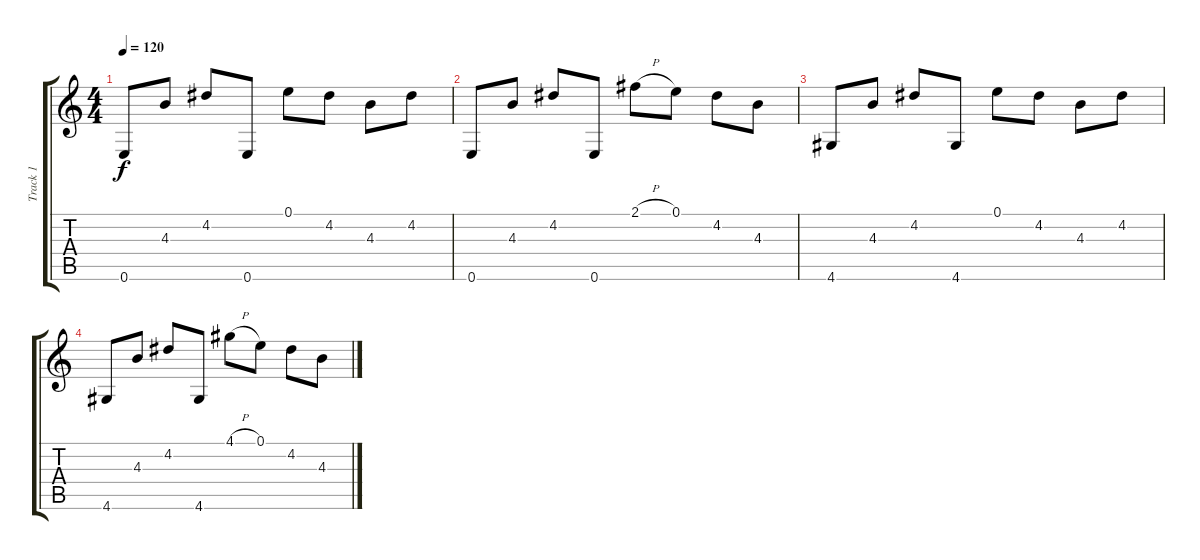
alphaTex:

\track ("Track 1" "Track 1") {instrument acousticguitarnylon}
\staff {score tabs}
\tuning (E4 B3 G3 D3 A2 E2) {hide}
\ts (4 4)
\tempo 120
\clef g2
\ks c
0.6.8{dy f instrument acousticguitarnylon} 4.3.8 4.2.8 0.6.8 0.1.8 4.2.8 4.3.8 4.2.8 |
0.6.8 4.3.8 4.2.8 0.6.8 2.1{h}.8 0.1.8 4.2.8 4.3.8 |
4.6.8 4.3.8 4.2.8 4.6.8 0.1.8 4.2.8 4.3.8 4.2.8 |
4.6.8 4.3.8 4.2.8 4.6.8 4.1{h}.8 0.1.8 4.2.8 4.3.8
